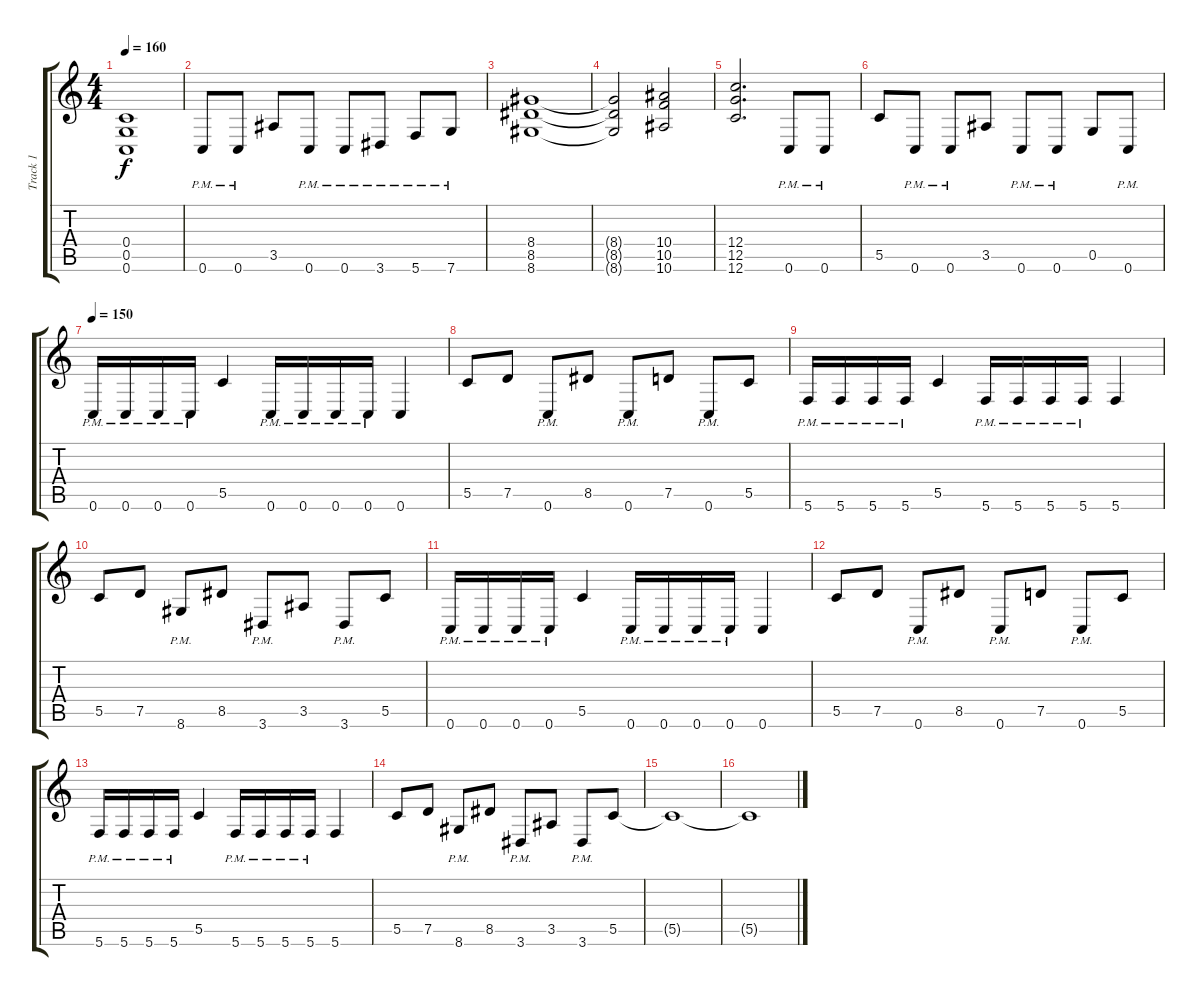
\track ("Track 1" "Track 1") {instrument distortionguitar}
\staff {score tabs}
\tuning (D4 A3 F3 C3 G2 C2) {hide}
\ts (4 4)
\tempo 160
\clef g2
\ks c
(0.4 0.5 0.6).1{dy f} |
0.6{pm}.8 0.6{pm}.8 3.5.8 0.6{pm}.8 0.6{pm}.8 3.6{pm}.8 5.6{pm}.8 7.6{pm}.8 |
(8.4 8.5 8.6).1 |
(8.4{t} 8.5{t} 8.6{t}).2 (10.4 10.5 10.6).2 |
(12.4 12.5 12.6).2{d} 0.6{pm}.8 0.6{pm}.8 |
5.5.8 0.6{pm}.8 0.6{pm}.8 3.5.8 0.6{pm}.8 0.6{pm}.8 0.5.8 0.6{pm}.8 |
\tempo 150
0.6{pm}.16 0.6{pm}.16 0.6{pm}.16 0.6{pm}.16 5.5.4 0.6{pm}.16 0.6{pm}.16 0.6{pm}.16 0.6{pm}.16 0.6.4 |
5.5.8 7.5.8 0.6{pm}.8 8.5.8 0.6{pm}.8 7.5.8 0.6{pm}.8 5.5.8 |
5.6{pm}.16 5.6{pm}.16 5.6{pm}.16 5.6{pm}.16 5.5.4 5.6{pm}.16 5.6{pm}.16 5.6{pm}.16 5.6{pm}.16 5.6.4 |
5.5.8 7.5.8 8.6{pm}.8 8.5.8 3.6{pm}.8 3.5.8 3.6{pm}.8 5.5.8 |
0.6{pm}.16 0.6{pm}.16 0.6{pm}.16 0.6{pm}.16 5.5.4 0.6{pm}.16 0.6{pm}.16 0.6{pm}.16 0.6{pm}.16 0.6.4 |
5.5.8 7.5.8 0.6{pm}.8 8.5.8 0.6{pm}.8 7.5.8 0.6{pm}.8 5.5.8 |
5.6{pm}.16 5.6{pm}.16 5.6{pm}.16 5.6{pm}.16 5.5.4 5.6{pm}.16 5.6{pm}.16 5.6{pm}.16 5.6{pm}.16 5.6.4 |
5.5.8 7.5.8 8.6{pm}.8 8.5.8 3.6{pm}.8 3.5.8 3.6{pm}.8 5.5.8 |
5.5{t}.1{volume 0} |
5.5{t}.1
